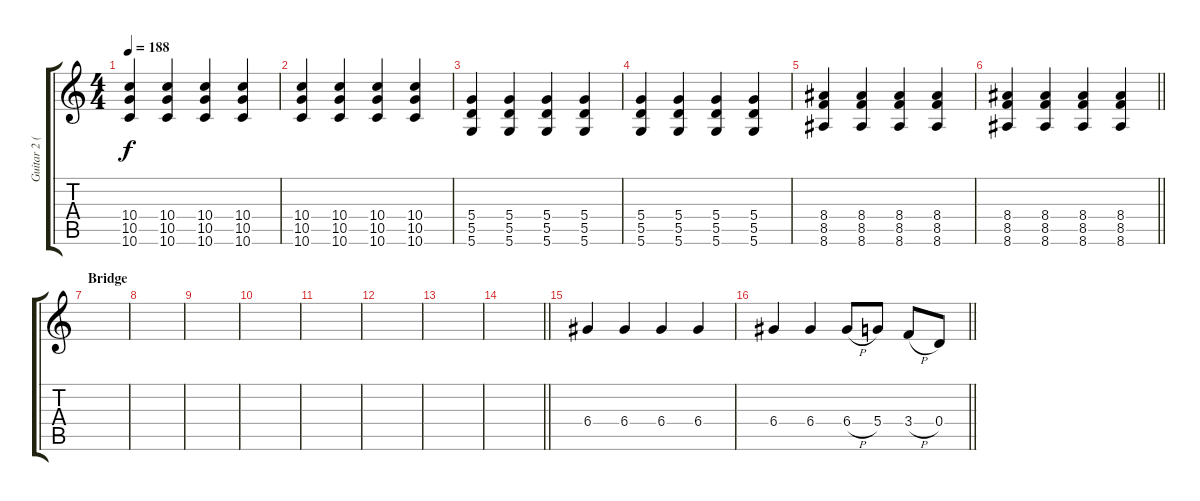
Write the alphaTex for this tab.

\track ("Guitar 2 (ATTENTION!!!)" "Guitar 2 (") {instrument distortionguitar}
\staff {score tabs}
\tuning (E4 B3 G3 D3 A2 D2) {hide}
\ts (4 4)
\tempo 188
\clef g2
\ks c
(10.4 10.5 10.6).4{dy f} (10.4 10.5 10.6).4 (10.4 10.5 10.6).4 (10.4 10.5 10.6).4 |
(10.4 10.5 10.6).4 (10.4 10.5 10.6).4 (10.4 10.5 10.6).4 (10.4 10.5 10.6).4 |
(5.4 5.5 5.6).4 (5.4 5.5 5.6).4 (5.4 5.5 5.6).4 (5.4 5.5 5.6).4 |
(5.4 5.5 5.6).4 (5.4 5.5 5.6).4 (5.4 5.5 5.6).4 (5.4 5.5 5.6).4 |
(8.4 8.5 8.6).4 (8.4 8.5 8.6).4 (8.4 8.5 8.6).4 (8.4 8.5 8.6).4 |
\barLineRight lightlight
(8.4 8.5 8.6).4 (8.4 8.5 8.6).4 (8.4 8.5 8.6).4 (8.4 8.5 8.6).4 |
\section ("" "Bridge")
|
|
|
|
|
|
|
\barLineRight lightlight
|
6.4.4 6.4.4 6.4.4 6.4.4 |
\barLineRight lightlight
6.4.4 6.4.4 6.4{h}.8 5.4.8 3.4{h}.8 0.4.8
